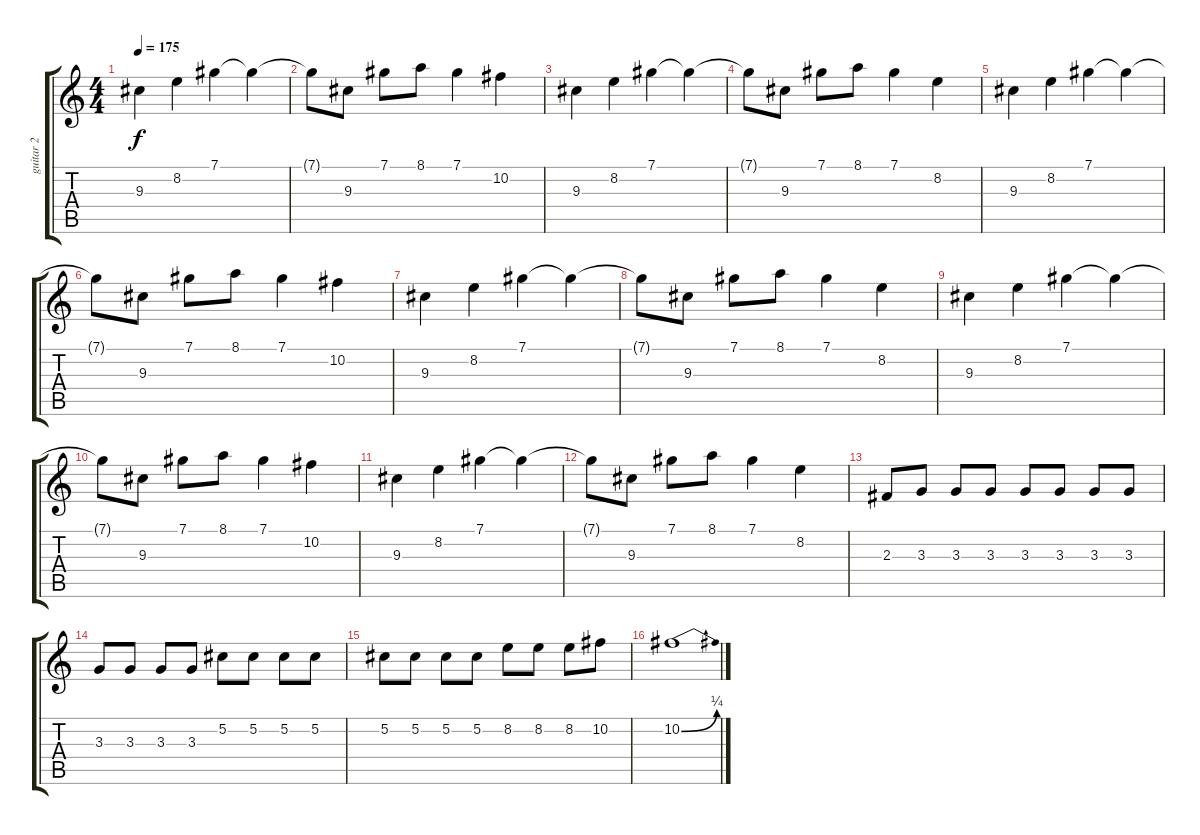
\track ("guitar 2" "guitar 2") {instrument distortionguitar}
\staff {score tabs}
\tuning (Db4 Ab3 E3 B2 Gb2 B1) {hide}
\ts (4 4)
\tempo 175
\clef g2
\ks c
9.3.4{dy f} 8.2.4 7.1.4 7.1{t}.4 |
7.1{t}.8 9.3.8 7.1.8 8.1.8 7.1.4 10.2.4 |
9.3.4 8.2.4 7.1.4 7.1{t}.4 |
7.1{t}.8 9.3.8 7.1.8 8.1.8 7.1.4 8.2.4 |
9.3.4 8.2.4 7.1.4 7.1{t}.4 |
7.1{t}.8 9.3.8 7.1.8 8.1.8 7.1.4 10.2.4 |
9.3.4 8.2.4 7.1.4 7.1{t}.4 |
7.1{t}.8 9.3.8 7.1.8 8.1.8 7.1.4 8.2.4 |
9.3.4 8.2.4 7.1.4 7.1{t}.4 |
7.1{t}.8 9.3.8 7.1.8 8.1.8 7.1.4 10.2.4 |
9.3.4 8.2.4 7.1.4 7.1{t}.4 |
7.1{t}.8 9.3.8 7.1.8 8.1.8 7.1.4 8.2.4 |
2.3.8 3.3.8 3.3.8 3.3.8 3.3.8 3.3.8 3.3.8 3.3.8 |
3.3.8 3.3.8 3.3.8 3.3.8 5.2.8 5.2.8 5.2.8 5.2.8 |
5.2.8 5.2.8 5.2.8 5.2.8 8.2.8 8.2.8 8.2.8 10.2.8 |
10.2{be (bend 0 0 60 1)}.1
